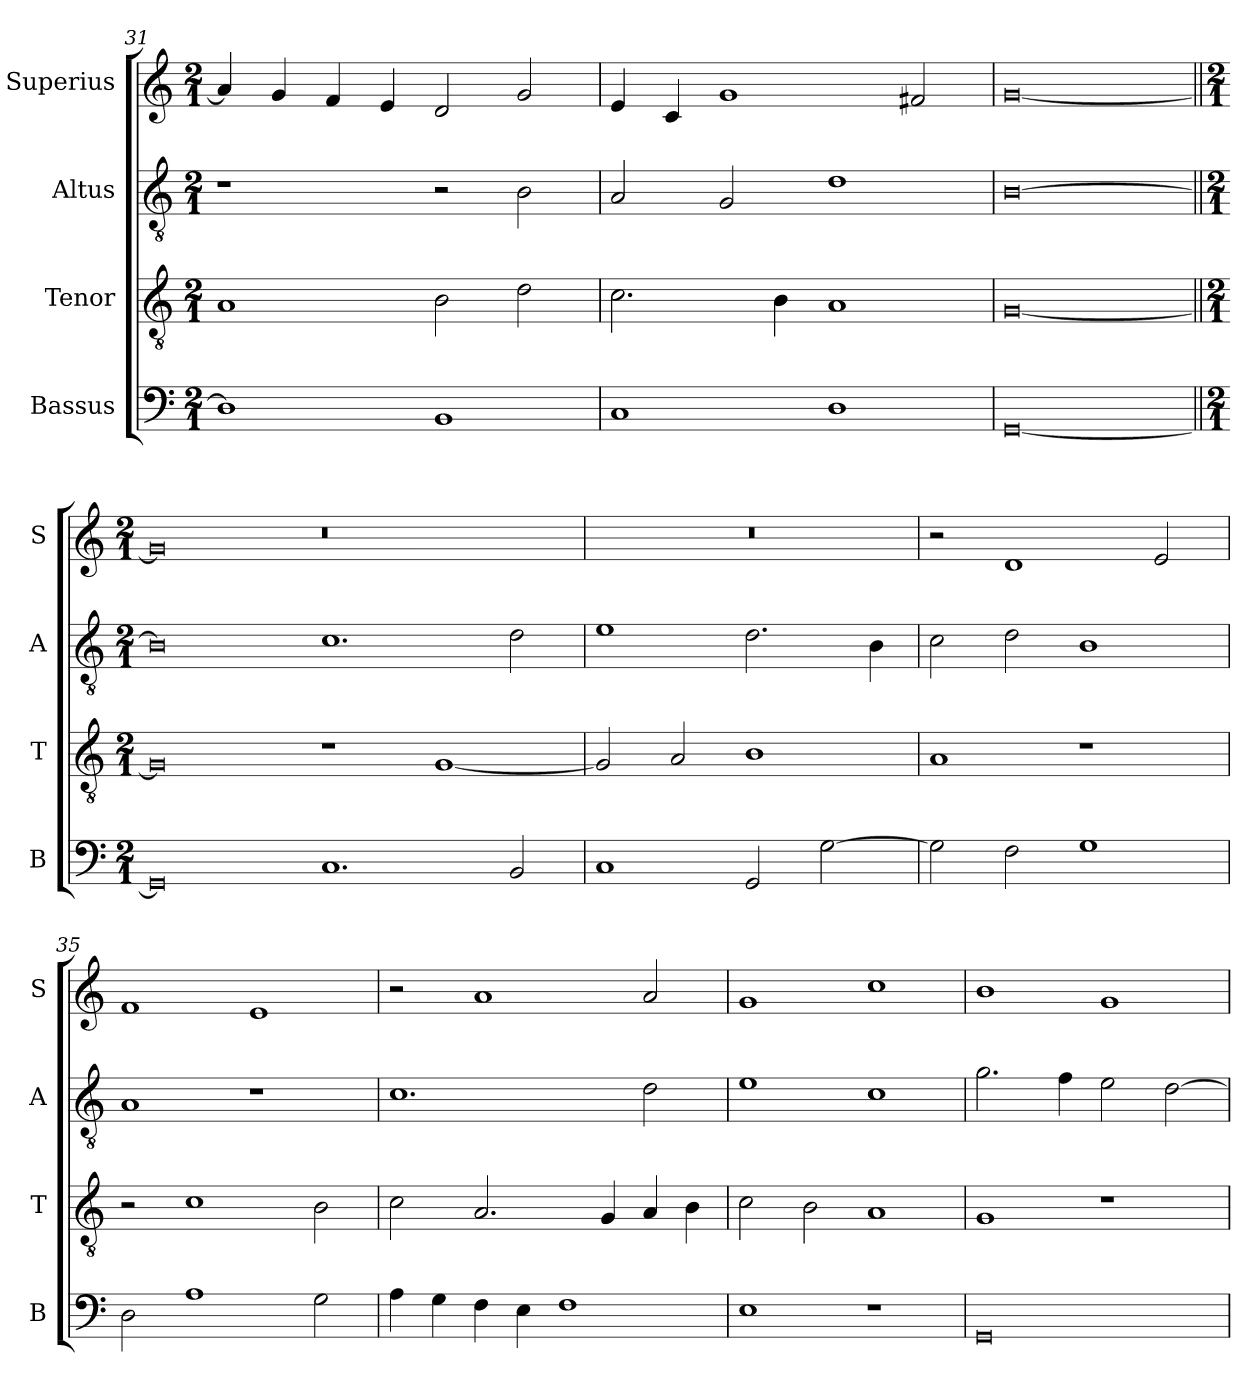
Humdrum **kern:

**kern	**kern	**kern	**kern
*part4	*part3	*part2	*part1
*staff4	*staff3	*staff2	*staff1
*I"Bassus	*I"Tenor	*I"Altus	*I"Superius
*I'B	*I'T	*I'A	*I'S
*clefF4	*clefGv2	*clefGv2	*clefG2
*k[]	*k[]	*k[]	*k[]
*C:	*C:	*C:	*C:
*M2/1	*M2/1	*M2/1	*M2/1
=31	=31	=31	=31
1D]	1A	1r	4a]
.	.	.	4g
.	.	.	4f
.	.	.	4e
1BB	2B	2r	2d
.	2d	2B	2g
=32	=32	=32	=32
1C	2.c	2A	4e
.	.	.	4c
.	.	2G	1g
.	4B	.	.
1D	1A	1d	.
.	.	.	2f#X
=	=	=	=
[0GG	[0G	[0B	[0g
=||	=||	=||	=||
*M2/1	*M2/1	*M2/1	*M2/1
0GG]	0G]	0B]	0g]
1.C	1r	1.c	0r
.	[1G	.	.
2BB	.	2d	.
=33	=33	=33	=33
1C	2G]	1e	0r
.	2A	.	.
2GG	1B	2.d	.
[2G	.	.	.
.	.	4B	.
=34	=34	=34	=34
2G]	1A	2c	2r
2F	.	2d	1d
1G	1r	1B	.
.	.	.	2e
=35	=35	=35	=35
2D	2r	1A	1f
1A	1c	.	.
.	.	1r	1e
2G	2B	.	.
=36	=36	=36	=36
4A	2c	1.c	2r
4G	.	.	.
4F	2.A	.	1a
4E	.	.	.
1F	.	.	.
.	4G	.	.
.	4A	2d	2a
.	4B	.	.
=37	=37	=37	=37
1E	2c	1e	1g
.	2B	.	.
1r	1A	1c	1cc
=38	=38	=38	=38
0GG	1G	2.g	1b
.	.	4f	.
.	1r	2e	1g
.	.	[2d	.
=	=	=	=
*-	*-	*-	*-
